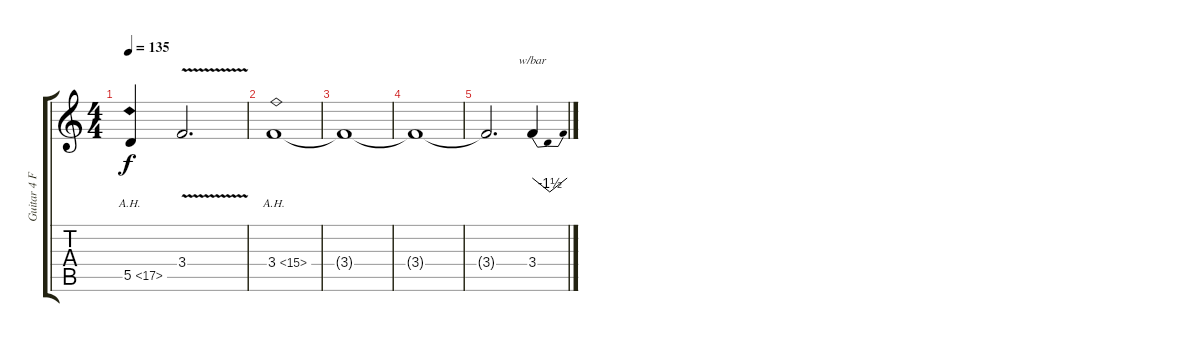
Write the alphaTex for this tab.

\track ("Guitar 4 Fills" "Guitar 4 F") {instrument distortionguitar}
\staff {score tabs}
\tuning (E4 B3 G3 D3 A2 E2) {hide}
\ts (4 4)
\tempo 135
\clef g2
\ks c
5.5{ah 12}.4{dy f instrument distortionguitar} 3.4{v}.2{d} |
3.4{ah 12}.1 |
3.4{t}.1 |
3.4{t}.1 |
3.4{t}.2{d} 3.4.4{tbe (dip default 0 0 30 -6 60 0)}
